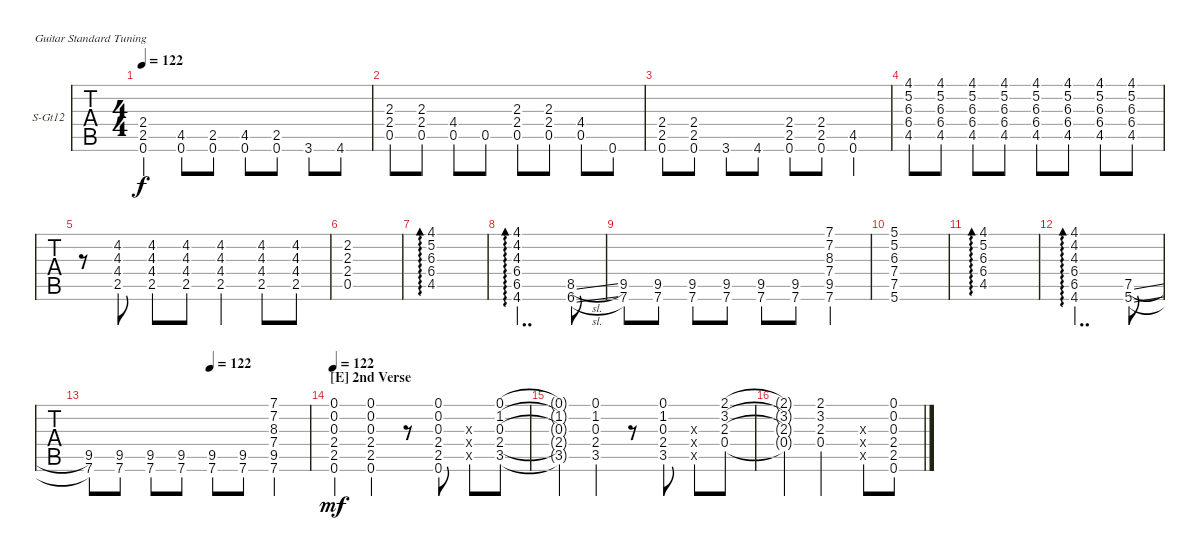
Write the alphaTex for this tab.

\bracketExtendMode groupsimilarinstruments
\firstSystemTrackNameOrientation horizontal
\otherSystemsTrackNameOrientation horizontal
\track ("12 St. Steel Guitar" "S-Gt12") {instrument acousticguitarsteel}
\staff {tabs}
\tuning (E4 B3 G3 D3 A2 E2)
\ts (4 4)
\tempo 122
\clef g2
\scale
0.333333
\ks c
(2.4 2.5 0.6).4{dy f} (0.6{st} 4.5{st}).8 (2.5 0.6).8 (0.6 4.5).8 (2.5 0.6).8 3.6.8 4.6.8 |
\scale
0.333333 (0.5 2.4 2.3).8 (0.5 2.4 2.3).8 (4.4{st} 0.5{st}).8 0.5.8 (0.5 2.4 2.3).8 (0.5 2.4 2.3).8 (4.4{st} 0.5{st}).8 0.6.8 |
\scale
0.333333 (2.4 2.5 0.6).8 (2.4 2.5 0.6).8 3.6.8 4.6.8 (0.6 2.5 2.4).8 (0.6 2.5 2.4).8 (4.5{st} 0.6{st}).4 |
\scale
0.333333 (4.5 6.4 6.3 5.2 4.1).8 (4.5 6.4 6.3 5.2 4.1).8 (4.5 6.4 6.3 5.2 4.1).8 (4.5 6.4 6.3 5.2 4.1).8 (4.5 6.4 6.3 5.2 4.1).8 (4.5 6.4 6.3 5.2 4.1).8 (4.5 6.4 6.3 5.2 4.1).8 (4.5 6.4 6.3 5.2 4.1).8 |
\scale
0.333333 r.8 (4.2 4.3 4.4 2.5).8 (4.2 4.3 4.4 2.5).8 (4.2 4.3 4.4 2.5).8 (4.2 4.3 4.4 2.5).4 (4.2 4.3 4.4 2.5).8 (4.2 4.3 4.4 2.5).8 |
\scale
0.333333 (0.5 2.4 2.3 2.2).1 |
\scale
0.333333 (4.1 5.2 6.3 6.4 4.5).1{ad 0} |
\scale
0.333333 (4.6 6.5 6.4 4.3 4.2 4.1).2{dd ad 0} (8.5{sl} 6.6{sl}).8 |
\scale
0.333333 (9.5 7.6).8 (7.6 9.5).8 (7.6 9.5).8 (7.6 9.5).8 (7.6 9.5).8 (7.6 9.5).8 (7.6{st} 9.5{st} 7.4{st} 8.3{st} 7.2{st} 7.1{st}).4 |
\scale
0.333333 (5.6 7.5 7.4 6.3 5.2 5.1).1 |
\scale
0.333333 (4.1 5.2 6.3 6.4 4.5).1{ad 0} |
\scale
0.333333 (4.6 6.5 6.4 4.3 4.2 4.1).2{dd ad 0} (7.5{sl} 5.6{sl}).8 |
\tempo (122 0.553846)
\scale
0.333333 (9.5 7.6).8 (7.6 9.5).8 (7.6 9.5).8 (7.6 9.5).8 (7.6 9.5).8 (7.6 9.5).8 (7.6{st} 9.5{st} 7.4{st} 8.3{st} 7.2{st} 7.1{st}).4 |
\section ("E" "2nd Verse")
\tempo 122
\scale
0.333333 (0.6 2.5 2.4 0.3 0.2 0.1).4{dy mf} (0.6 2.5 2.4 0.3 0.2 0.1).4 r.8 (0.1 0.2 0.3 2.4 2.5 0.6).8 (0.5{x} 0.4{x} 0.3{x}).8 (3.5 2.4 0.3 1.2 0.1).8 |
\scale
0.333333 (0.1{t} 1.2{t} 0.3{t} 2.4{t} 3.5{t}).4 (3.5 2.4 0.3 1.2 0.1).4 r.8 (0.1 1.2 0.3 2.4 3.5).8 (0.5{x} 0.4{x} 0.3{x}).8 (0.4 2.3 3.2 2.1).8 |
\scale
0.333333 (2.1{t} 3.2{t} 2.3{t} 0.4{t}).4 (2.1 3.2 2.3 0.4).2 (0.3{x} 0.4{x} 0.5{x}).8 (0.6 2.5 2.4 0.3 0.2 0.1).8
